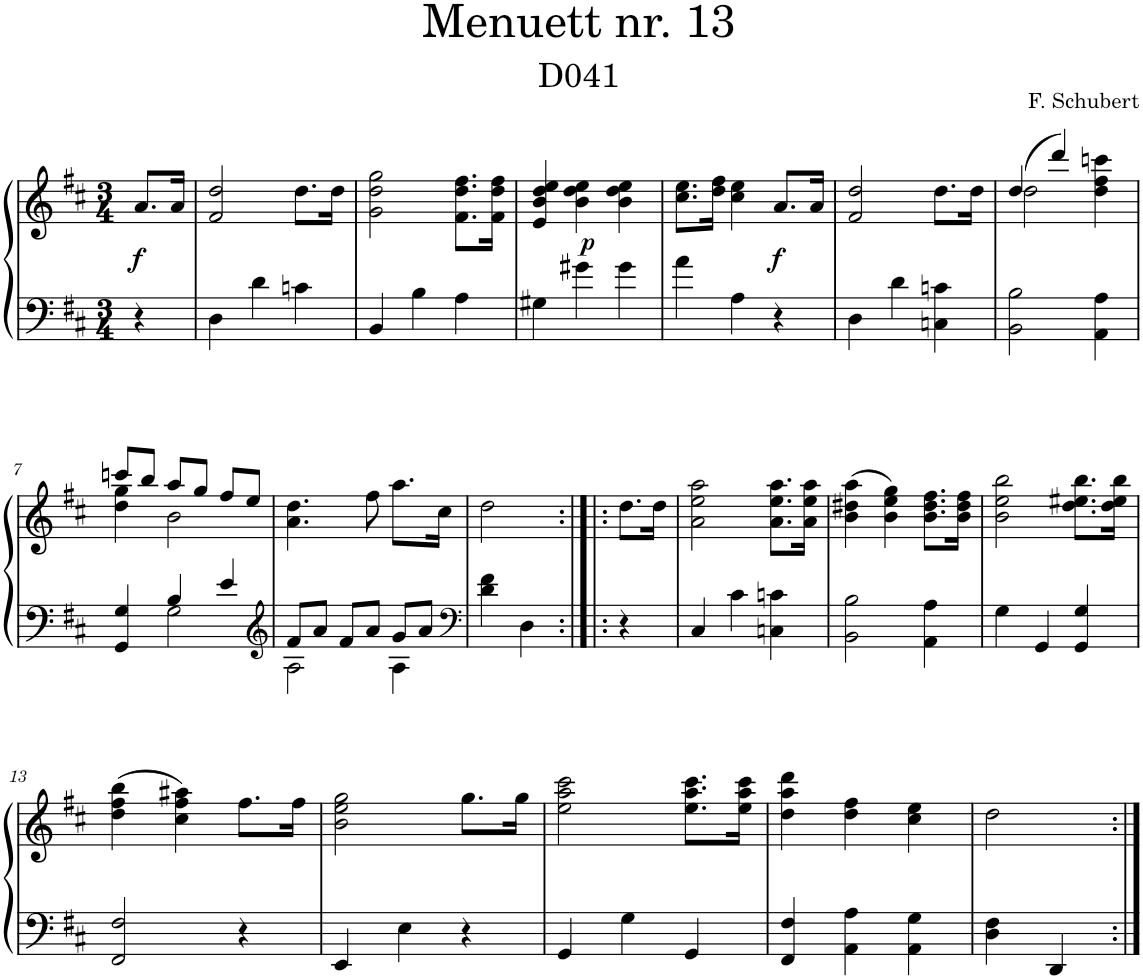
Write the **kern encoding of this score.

**kern	**kern	**dynam
*part1	*part1	*part1
*staff2	*staff1	*staff1/2
*I"Piano	*	*
*I'Pno.	*	*
*clefF4	*clefG2	*
*k[f#c#]	*k[f#c#]	*
*M3/4	*M3/4	*
=	=	=
!	!	!LO:DY:b
4r	8.a/L	f
.	16a/Jk	.
=1	=1	=1
4D\	2f#/ 2dd/	.
4d\	.	.
4cn\	8.dd\L	.
.	16dd\Jk	.
=2	=2	=2
4BB/	2g\ 2dd\ 2gg\	.
4B\	.	.
4A\	8.f#\ 8.dd\ 8.ff#\L	.
.	16f#\ 16dd\ 16ff#\Jk	.
=3	=3	=3
4G#X\	4e/ 4b/ 4dd/ 4ee/	.
!	!	!LO:DY:b
4g#X\	4b\ 4dd\ 4ee\	p
4g#\	4b\ 4dd\ 4ee\	.
=4	=4	=4
4a\	8.cc#\ 8.ee\L	.
.	16dd\ 16ff#\Jk	.
4A\	4cc#\ 4ee\	.
!	!	!LO:DY:b
4r	8.a/L	f
.	16a/Jk	.
=5	=5	=5
4D\	2f#/ 2dd/	.
4d\	.	.
4Cn\ 4cn\	8.dd\L	.
.	16dd\Jk	.
=6	=6	=6
*	*^	*
2BB\ 2B\	(4dd/	2dd\	.
.	4ddd/)	.	.
4AA\ 4A\	4dd\ 4ff#\ 4cccn\	4ryy	.
!!LO:LB:g=z	!!
=7	=7	=7	=7
*^	*	*	*
4GG/ 4G/	4ryy	8cccn/L	4dd\ 4gg\	.
.	.	8bb/J	.	.
4B/	2G\	8aa/L	2b\	.
.	.	8gg/J	.	.
4e/	.	8ff#/L	.	.
.	.	8ee/J	.	.
*	*	*v	*v	*
=8	=8	=8	=8
*clefG2	*	*	*
8f#/L	2A\	4.a\ 4.dd\	.
8a/J	.	.	.
8f#/L	.	.	.
8a/J	.	8ff#\	.
8g/L	4A\	8.aa\L	.
8a/J	.	.	.
.	.	16cc#\Jk	.
*v	*v	*	*
=9	=9	=9
*clefF4	*	*
4d\ 4f#\	2dd\	.
4D\	.	.
=9X1:|!|:	=9X1:|!|:	=9X1:|!|:
4r	8.dd\L	.
.	16dd\Jk	.
=10	=10	=10
4C#/	2a\ 2ee\ 2aa\	.
4c#\	.	.
4Cn\ 4cn\	8.a\ 8.ee\ 8.aa\L	.
.	16a\ 16ee\ 16aa\Jk	.
=11	=11	=11
2BB\ 2B\	(4b\ 4dd#X\ 4aa\	.
.	4b\ 4ee\ 4gg\)	.
4AA\ 4A\	8.b\ 8.dd#\ 8.ff#\L	.
.	16b\ 16dd#\ 16ff#\Jk	.
=12	=12	=12
4G\	2b\ 2ee\ 2bb\	.
4GG/	.	.
4GG/ 4G/	8.dd\ 8.ee#X\ 8.bb\L	.
.	16dd\ 16ee#\ 16bb\Jk	.
!!LO:LB:g=z
=13	=13	=13
2FF#/ 2F#/	(4dd\ 4ff#\ 4bb\	.
.	4cc#\ 4ff#\ 4aa#X\)	.
4r	8.ff#\L	.
.	16ff#\Jk	.
=14	=14	=14
4EE/	2b\ 2ee\ 2gg\	.
4E\	.	.
4r	8.gg\L	.
.	16gg\Jk	.
=15	=15	=15
4GG/	2ee\ 2aa\ 2ccc#\	.
4G\	.	.
4GG/	8.ee\ 8.aa\ 8.ccc#\L	.
.	16ee\ 16aa\ 16ccc#\Jk	.
=16	=16	=16
4FF#/ 4F#/	4dd\ 4aa\ 4ddd\	.
4AA\ 4A\	4dd\ 4ff#\	.
4AA\ 4G\	4cc#\ 4ee\	.
=17	=17	=17
4D\ 4F#\	2dd\	.
4DD/	.	.
=:|!	=:|!	=:|!
*-	*-	*-
